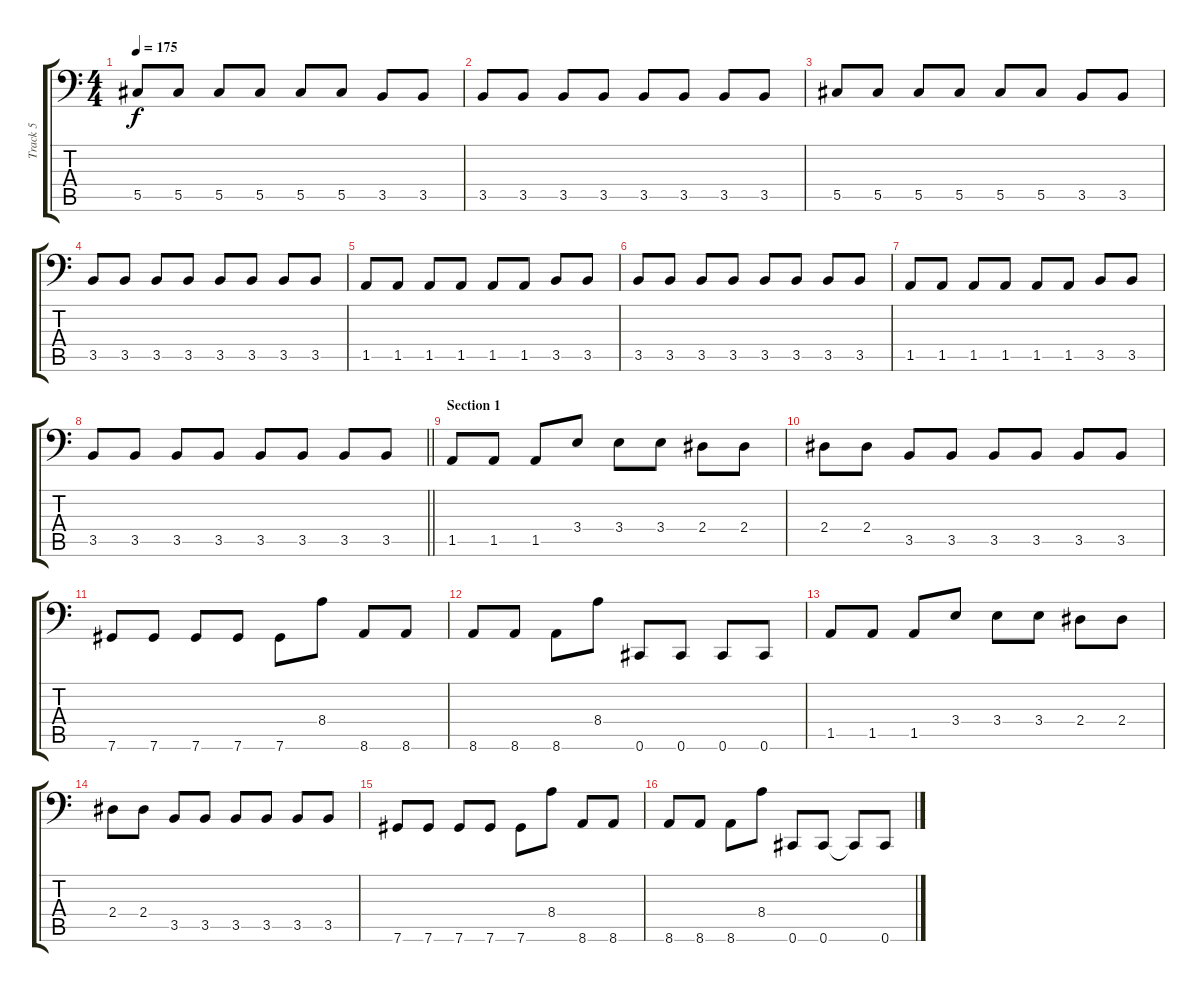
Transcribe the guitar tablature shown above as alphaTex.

\track ("Track 5" "Track 5") {instrument electricbasspick}
\staff {score tabs}
\tuning (Eb3 Bb2 Gb2 Db2 Ab1 Db1) {hide}
\ts (4 4)
\tempo 175
\clef f4
\ks c
5.5.8{dy f} 5.5.8 5.5.8 5.5.8 5.5.8 5.5.8 3.5.8 3.5.8 |
3.5.8 3.5.8 3.5.8 3.5.8 3.5.8 3.5.8 3.5.8 3.5.8 |
5.5.8 5.5.8 5.5.8 5.5.8 5.5.8 5.5.8 3.5.8 3.5.8 |
3.5.8 3.5.8 3.5.8 3.5.8 3.5.8 3.5.8 3.5.8 3.5.8 |
1.5.8 1.5.8 1.5.8 1.5.8 1.5.8 1.5.8 3.5.8 3.5.8 |
3.5.8 3.5.8 3.5.8 3.5.8 3.5.8 3.5.8 3.5.8 3.5.8 |
1.5.8 1.5.8 1.5.8 1.5.8 1.5.8 1.5.8 3.5.8 3.5.8 |
\barLineRight lightlight
3.5.8 3.5.8 3.5.8 3.5.8 3.5.8 3.5.8 3.5.8 3.5.8 |
\section ("" "Section 1")
1.5.8 1.5.8 1.5.8 3.4.8 3.4.8 3.4.8 2.4.8 2.4.8 |
2.4.8 2.4.8 3.5.8 3.5.8 3.5.8 3.5.8 3.5.8 3.5.8 |
7.6.8 7.6.8 7.6.8 7.6.8 7.6.8 8.4.8 8.6.8 8.6.8 |
8.6.8 8.6.8 8.6.8 8.4.8 0.6.8 0.6.8 0.6.8 0.6.8 |
1.5.8 1.5.8 1.5.8 3.4.8 3.4.8 3.4.8 2.4.8 2.4.8 |
2.4.8 2.4.8 3.5.8 3.5.8 3.5.8 3.5.8 3.5.8 3.5.8 |
7.6.8 7.6.8 7.6.8 7.6.8 7.6.8 8.4.8 8.6.8 8.6.8 |
8.6.8 8.6.8 8.6.8 8.4.8 0.6.8 0.6.8 0.6{t}.8 0.6.8
